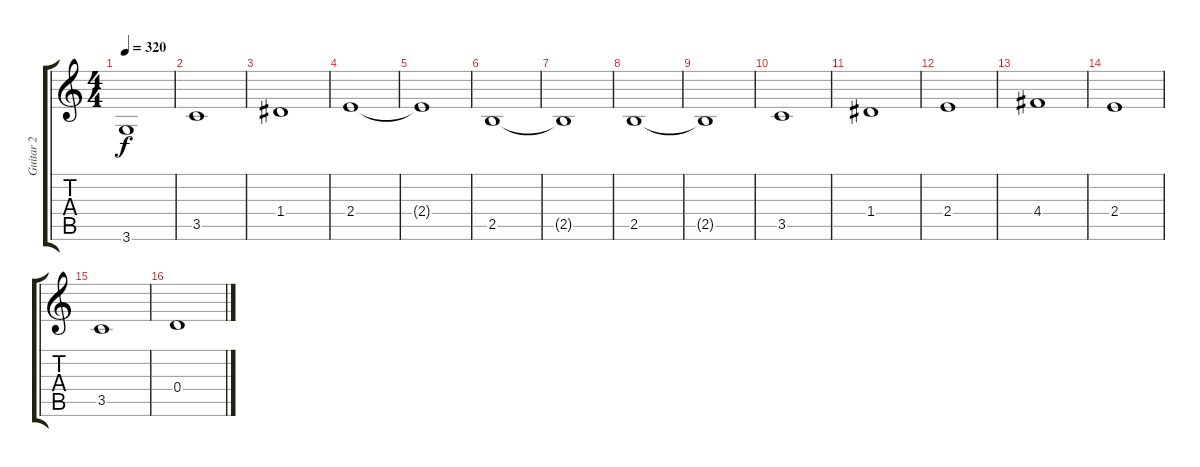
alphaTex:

\track ("Guitar 2" "Guitar 2") {instrument distortionguitar}
\staff {score tabs}
\tuning (E4 B3 G3 D3 A2 E2) {hide}
\ts (4 4)
\tempo 320
\clef g2
\ks c
3.6.1{dy f} |
3.5.1 |
1.4.1 |
2.4.1 |
2.4{t}.1 |
2.5.1 |
2.5{t}.1 |
2.5.1 |
2.5{t}.1 |
3.5.1 |
1.4.1 |
2.4.1 |
4.4.1 |
2.4.1 |
3.5.1 |
0.4.1
